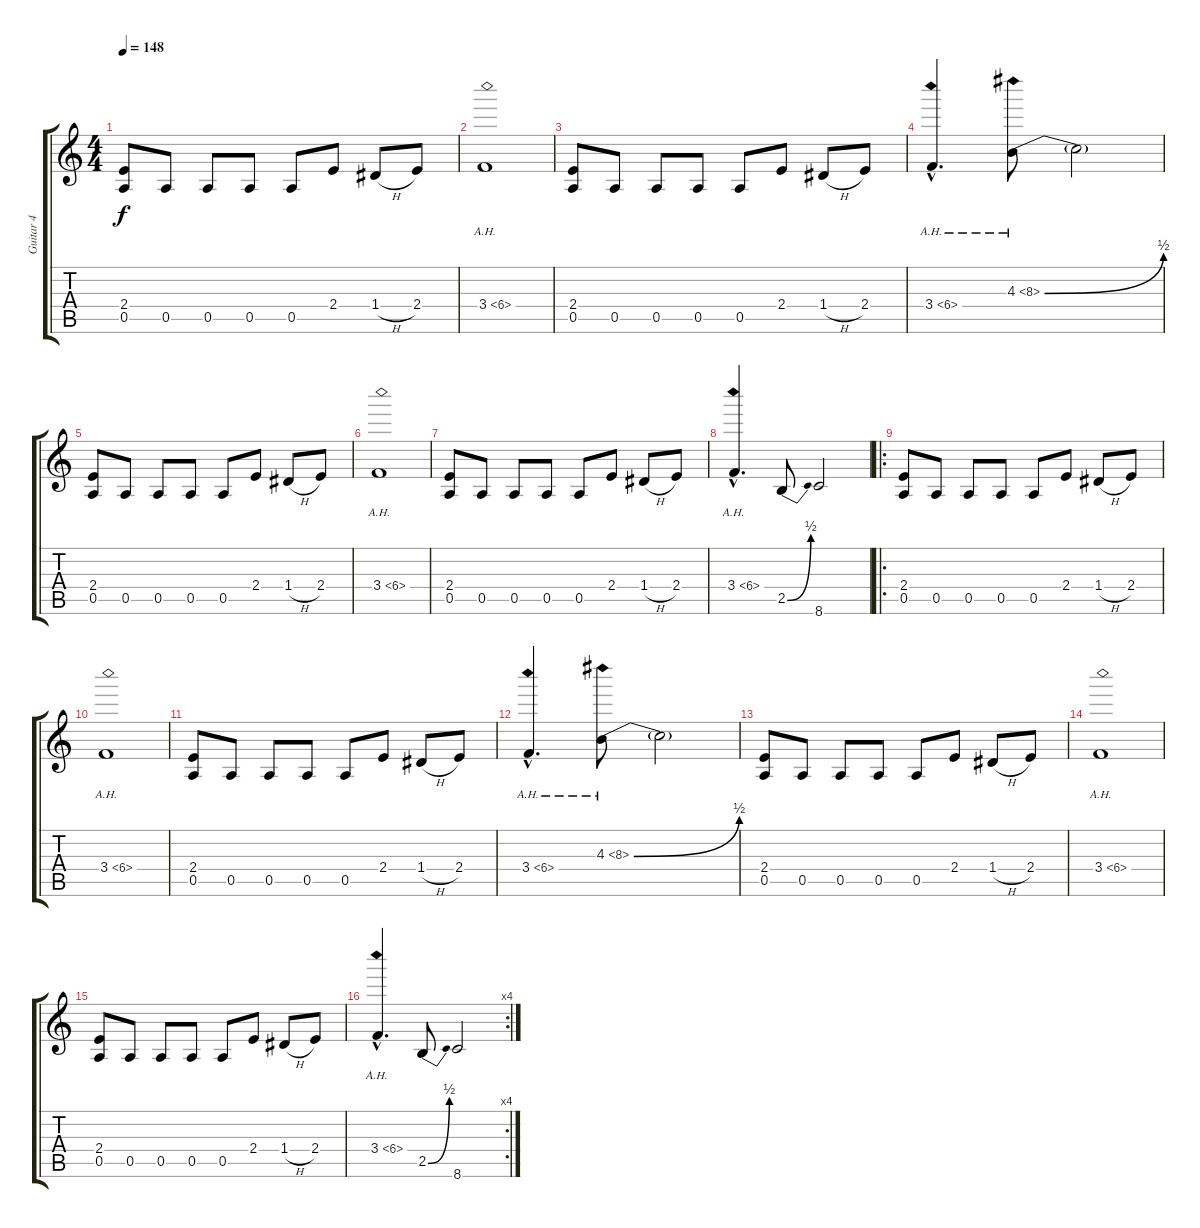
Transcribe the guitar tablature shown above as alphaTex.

\track ("Guitar 4" "Guitar 4") {instrument overdrivenguitar}
\staff {score tabs}
\tuning (E4 B3 G3 D3 A2 E2) {hide}
\ts (4 4)
\tempo 148
\clef g2
\ks c
(2.4 0.5).8{dy f} 0.5.8 0.5.8 0.5.8 0.5.8 2.4.8 1.4{h}.8 2.4.8 |
3.4{ah 3}.1 |
(2.4 0.5).8 0.5.8 0.5.8 0.5.8 0.5.8 2.4.8 1.4{h}.8 2.4.8 |
3.4{ah 3 hac}.4{d} 4.3{be (bend 0 0 60 2) ah 4}.8 4.3{t}.2 |
(2.4 0.5).8 0.5.8 0.5.8 0.5.8 0.5.8 2.4.8 1.4{h}.8 2.4.8 |
3.4{ah 3}.1 |
(2.4 0.5).8 0.5.8 0.5.8 0.5.8 0.5.8 2.4.8 1.4{h}.8 2.4.8 |
3.4{ah 3 hac}.4{d} 2.5{be (bend 0 0 60 2)}.8 8.6.2 |
\ro
(2.4 0.5).8 0.5.8 0.5.8 0.5.8 0.5.8 2.4.8 1.4{h}.8 2.4.8 |
3.4{ah 3}.1 |
(2.4 0.5).8 0.5.8 0.5.8 0.5.8 0.5.8 2.4.8 1.4{h}.8 2.4.8 |
3.4{ah 3 hac}.4{d} 4.3{be (bend 0 0 60 2) ah 4}.8 4.3{t}.2 |
(2.4 0.5).8 0.5.8 0.5.8 0.5.8 0.5.8 2.4.8 1.4{h}.8 2.4.8 |
3.4{ah 3}.1 |
(2.4 0.5).8 0.5.8 0.5.8 0.5.8 0.5.8 2.4.8 1.4{h}.8 2.4.8 |
\rc 4
3.4{ah 3 hac}.4{d} 2.5{be (bend 0 0 60 2)}.8 8.6.2
